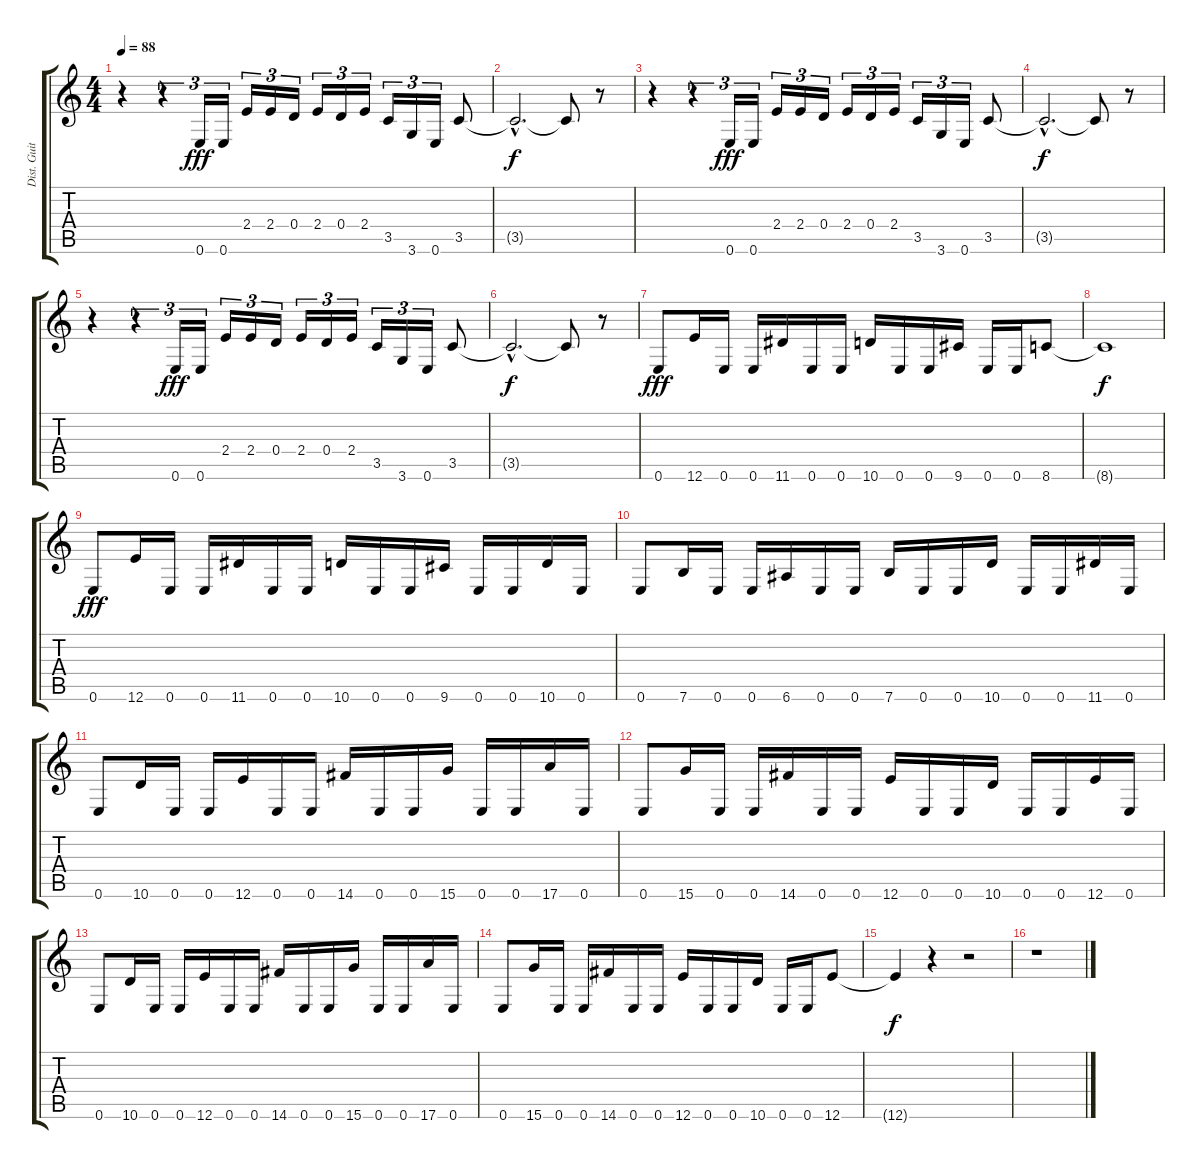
\track ("Dist. Guitar 1" "Dist. Guit") {instrument distortionguitar}
\staff {score tabs}
\tuning (E4 B3 G3 D3 A2 E2) {hide}
\ts (4 4)
\tempo 88
\clef g2
\ks c
r.4{dy f} r.4{tu (3 2)} 0.6.16{tu (3 2) dy fff} 0.6.16{tu (3 2)} 2.4.16{tu (3 2)} 2.4.16{tu (3 2)} 0.4.16{tu (3 2)} 2.4.16{tu (3 2)} 0.4.16{tu (3 2)} 2.4.16{tu (3 2)} 3.5.16{tu (3 2)} 3.6.16{tu (3 2)} 0.6.16{tu (3 2)} 3.5.8 |
3.5{hac t}.2{d dy f} 3.5{t}.8 r.8 |
r.4 r.4{tu (3 2)} 0.6.16{tu (3 2) dy fff} 0.6.16{tu (3 2)} 2.4.16{tu (3 2)} 2.4.16{tu (3 2)} 0.4.16{tu (3 2)} 2.4.16{tu (3 2)} 0.4.16{tu (3 2)} 2.4.16{tu (3 2)} 3.5.16{tu (3 2)} 3.6.16{tu (3 2)} 0.6.16{tu (3 2)} 3.5.8 |
3.5{hac t}.2{d dy f} 3.5{t}.8 r.8 |
r.4 r.4{tu (3 2)} 0.6.16{tu (3 2) dy fff} 0.6.16{tu (3 2)} 2.4.16{tu (3 2)} 2.4.16{tu (3 2)} 0.4.16{tu (3 2)} 2.4.16{tu (3 2)} 0.4.16{tu (3 2)} 2.4.16{tu (3 2)} 3.5.16{tu (3 2)} 3.6.16{tu (3 2)} 0.6.16{tu (3 2)} 3.5.8 |
3.5{hac t}.2{d dy f} 3.5{t}.8 r.8 |
0.6.8{dy fff} 12.6.16 0.6.16 0.6.16 11.6.16 0.6.16 0.6.16 10.6.16 0.6.16 0.6.16 9.6.16 0.6.16 0.6.16 8.6.8 |
8.6{t}.1{dy f} |
0.6.8{dy fff} 12.6.16 0.6.16 0.6.16 11.6.16 0.6.16 0.6.16 10.6.16 0.6.16 0.6.16 9.6.16 0.6.16 0.6.16 10.6.16 0.6.16 |
0.6.8 7.6.16 0.6.16 0.6.16 6.6.16 0.6.16 0.6.16 7.6.16 0.6.16 0.6.16 10.6.16 0.6.16 0.6.16 11.6.16 0.6.16 |
0.6.8 10.6.16 0.6.16 0.6.16 12.6.16 0.6.16 0.6.16 14.6.16 0.6.16 0.6.16 15.6.16 0.6.16 0.6.16 17.6.16 0.6.16 |
0.6.8 15.6.16 0.6.16 0.6.16 14.6.16 0.6.16 0.6.16 12.6.16 0.6.16 0.6.16 10.6.16 0.6.16 0.6.16 12.6.16 0.6.16 |
0.6.8 10.6.16 0.6.16 0.6.16 12.6.16 0.6.16 0.6.16 14.6.16 0.6.16 0.6.16 15.6.16 0.6.16 0.6.16 17.6.16 0.6.16 |
0.6.8 15.6.16 0.6.16 0.6.16 14.6.16 0.6.16 0.6.16 12.6.16 0.6.16 0.6.16 10.6.16 0.6.16 0.6.16 12.6.8 |
12.6{t}.4{dy f} r.4 r.2 |
r.1
